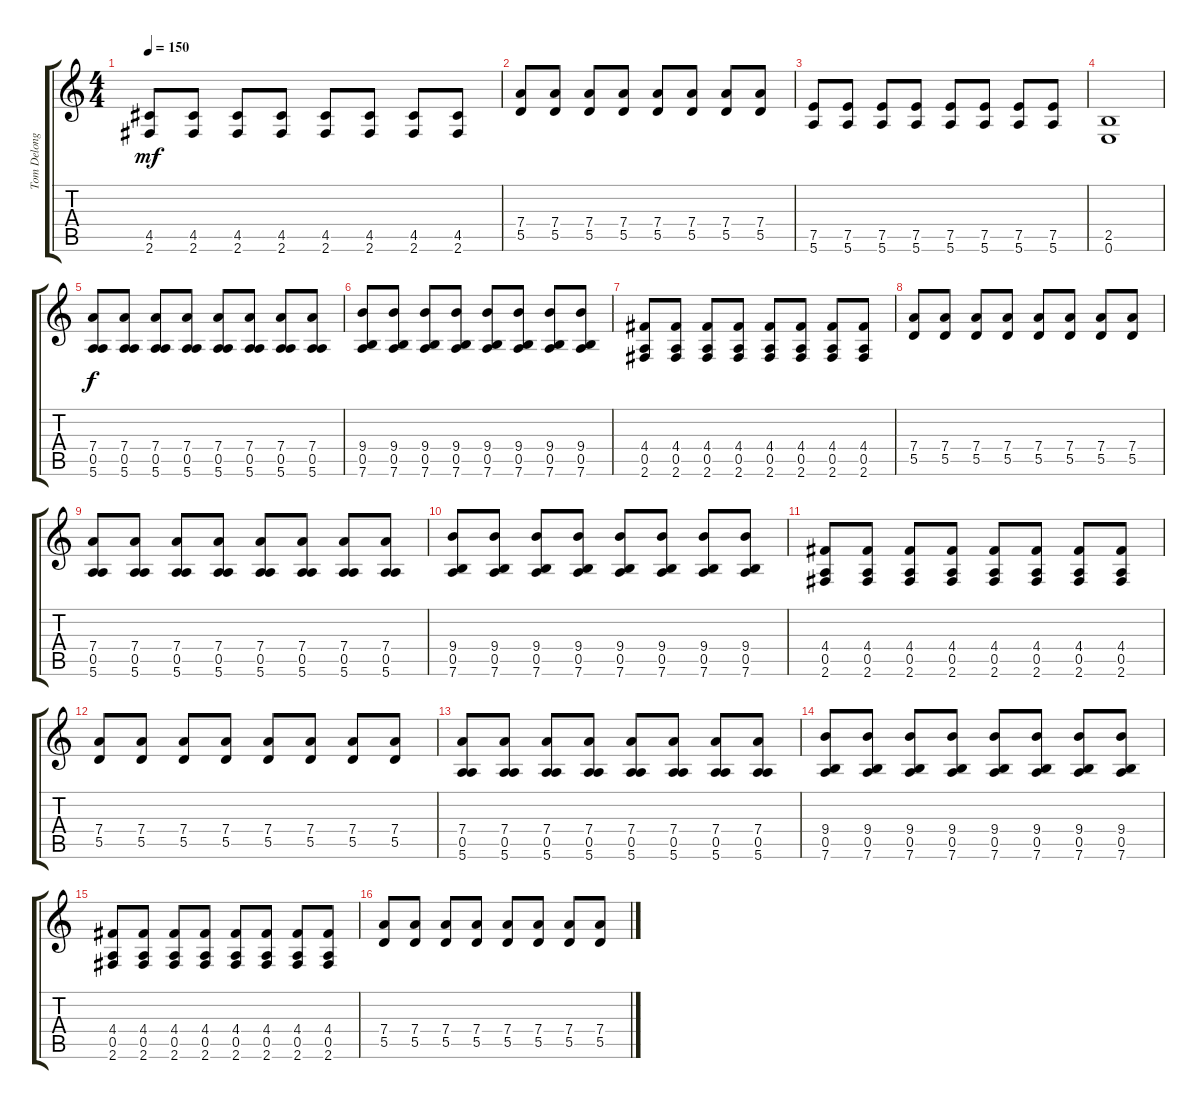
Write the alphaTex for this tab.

\track ("Tom Delonge Guitar 2" "Tom Delong") {instrument distortionguitar}
\staff {score tabs}
\tuning (E4 B3 G3 D3 A2 E2) {hide}
\ts (4 4)
\tempo 150
\clef g2
\ks c
(4.5 2.6).8{dy mf} (4.5 2.6).8 (4.5 2.6).8 (4.5 2.6).8 (4.5 2.6).8 (4.5 2.6).8 (4.5 2.6).8 (4.5 2.6).8 |
(7.4 5.5).8 (7.4 5.5).8 (7.4 5.5).8 (7.4 5.5).8 (7.4 5.5).8 (7.4 5.5).8 (7.4 5.5).8 (7.4 5.5).8 |
(7.5 5.6).8 (7.5 5.6).8 (7.5 5.6).8 (7.5 5.6).8 (7.5 5.6).8 (7.5 5.6).8 (7.5 5.6).8 (7.5 5.6).8 |
(2.5 0.6).1 |
(7.4 0.5 5.6).8{dy f} (7.4 0.5 5.6).8 (7.4 0.5 5.6).8 (7.4 0.5 5.6).8 (7.4 0.5 5.6).8 (7.4 0.5 5.6).8 (7.4 0.5 5.6).8 (7.4 0.5 5.6).8 |
(9.4 0.5 7.6).8 (9.4 0.5 7.6).8 (9.4 0.5 7.6).8 (9.4 0.5 7.6).8 (9.4 0.5 7.6).8 (9.4 0.5 7.6).8 (9.4 0.5 7.6).8 (9.4 0.5 7.6).8 |
(4.4 0.5 2.6).8 (4.4 0.5 2.6).8 (4.4 0.5 2.6).8 (4.4 0.5 2.6).8 (4.4 0.5 2.6).8 (4.4 0.5 2.6).8 (4.4 0.5 2.6).8 (4.4 0.5 2.6).8 |
(7.4 5.5).8 (7.4 5.5).8 (7.4 5.5).8 (7.4 5.5).8 (7.4 5.5).8 (7.4 5.5).8 (7.4 5.5).8 (7.4 5.5).8 |
(7.4 0.5 5.6).8 (7.4 0.5 5.6).8 (7.4 0.5 5.6).8 (7.4 0.5 5.6).8 (7.4 0.5 5.6).8 (7.4 0.5 5.6).8 (7.4 0.5 5.6).8 (7.4 0.5 5.6).8 |
(9.4 0.5 7.6).8 (9.4 0.5 7.6).8 (9.4 0.5 7.6).8 (9.4 0.5 7.6).8 (9.4 0.5 7.6).8 (9.4 0.5 7.6).8 (9.4 0.5 7.6).8 (9.4 0.5 7.6).8 |
(4.4 0.5 2.6).8 (4.4 0.5 2.6).8 (4.4 0.5 2.6).8 (4.4 0.5 2.6).8 (4.4 0.5 2.6).8 (4.4 0.5 2.6).8 (4.4 0.5 2.6).8 (4.4 0.5 2.6).8 |
(7.4 5.5).8 (7.4 5.5).8 (7.4 5.5).8 (7.4 5.5).8 (7.4 5.5).8 (7.4 5.5).8 (7.4 5.5).8 (7.4 5.5).8 |
(7.4 0.5 5.6).8 (7.4 0.5 5.6).8 (7.4 0.5 5.6).8 (7.4 0.5 5.6).8 (7.4 0.5 5.6).8 (7.4 0.5 5.6).8 (7.4 0.5 5.6).8 (7.4 0.5 5.6).8 |
(9.4 0.5 7.6).8 (9.4 0.5 7.6).8 (9.4 0.5 7.6).8 (9.4 0.5 7.6).8 (9.4 0.5 7.6).8 (9.4 0.5 7.6).8 (9.4 0.5 7.6).8 (9.4 0.5 7.6).8 |
(4.4 0.5 2.6).8 (4.4 0.5 2.6).8 (4.4 0.5 2.6).8 (4.4 0.5 2.6).8 (4.4 0.5 2.6).8 (4.4 0.5 2.6).8 (4.4 0.5 2.6).8 (4.4 0.5 2.6).8 |
(7.4 5.5).8 (7.4 5.5).8 (7.4 5.5).8 (7.4 5.5).8 (7.4 5.5).8 (7.4 5.5).8 (7.4 5.5).8 (7.4 5.5).8
